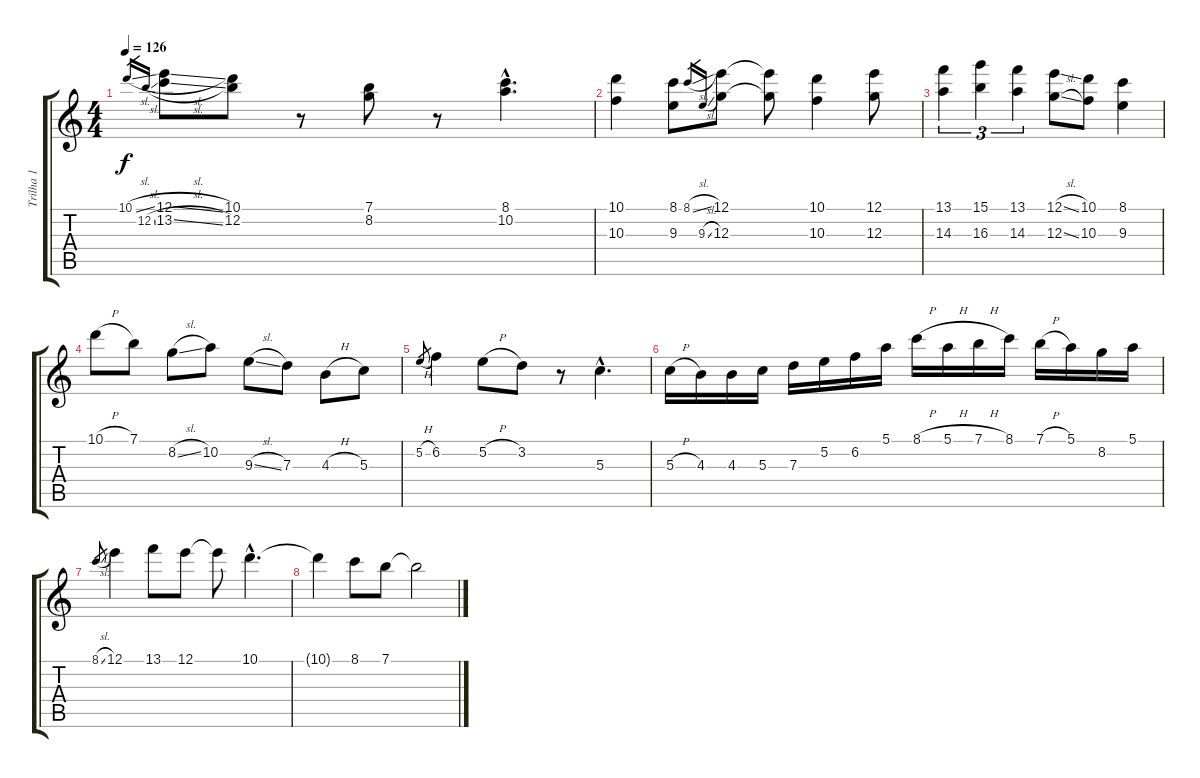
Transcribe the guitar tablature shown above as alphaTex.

\track ("Trilha 1" "Trilha 1") {instrument acousticguitarnylon}
\staff {score tabs}
\tuning (E4 B3 G3 D3 A2 E2) {hide}
\ts (4 4)
\tempo 126
\clef g2
\ks c
10.1{sl}.16{gr dy f} 12.2{sl}.16{gr} (12.1{sl} 13.2{sl}).8 (10.1 12.2).8 r.8 (7.1 8.2).8 r.8 (8.1{hac} 10.2{hac}).4{d} |
(10.1 10.3).4 (8.1 9.3).8 8.1{sl}.16{gr} 9.3{sl}.16{gr} (12.1 12.3).8 (12.1{t} 12.3{t}).8 (10.1 10.3).4 (12.1 12.3).8 |
(13.1 14.3).4{tu (3 2)} (15.1 16.3).4{tu (3 2)} (13.1 14.3).4{tu (3 2)} (12.1{sl} 12.3{sl}).8 (10.1 10.3).8 (8.1 9.3).4 |
10.1{h}.8 7.1.8 8.2{sl}.8 10.2.8 9.3{sl}.8 7.3.8 4.3{h}.8 5.3.8 |
5.2{h}.8{gr} 6.2.4 5.2{h}.8 3.2.8 r.8 5.3{hac}.4{d} |
5.3{h}.16 4.3.16 4.3.16 5.3.16 7.3.16 5.2.16 6.2.16 5.1.16 8.1{h}.16 5.1{h}.16 7.1{h}.16 8.1.16 7.1{h}.16 5.1.16 8.2.16 5.1.16 |
8.1{sl}.8{gr} 12.1.4 13.1.8 12.1.8 12.1{t}.8 10.1{hac}.4{d} |
10.1{t}.4 8.1.8 7.1.8 7.1{t}.2
